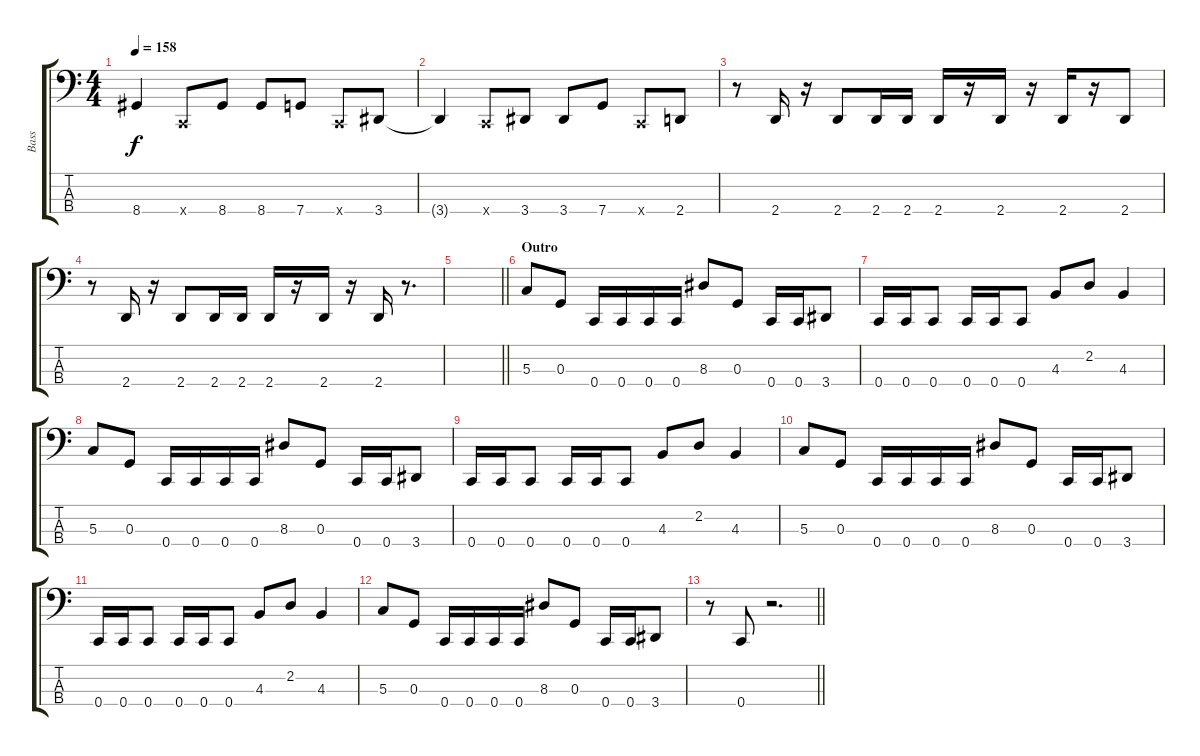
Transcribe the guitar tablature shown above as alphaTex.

\track ("Bass" "Bass") {instrument electricbasspick}
\staff {score tabs}
\tuning (F2 C2 G1 C1) {hide}
\ts (4 4)
\tempo 158
\clef f4
\ks c
8.4{t}.4{dy f} 0.4{x}.8 8.4.8 8.4.8 7.4.8 0.4{x}.8 3.4.8 |
3.4{t}.4 0.4{x}.8 3.4.8 3.4.8 7.4.8 0.4{x}.8 2.4.8 |
r.8 2.4.16 r.16 2.4.8 2.4.16 2.4.16 2.4.16 r.16 2.4.16 r.16 2.4.16 r.16 2.4.8 |
r.8 2.4.16 r.16 2.4.8 2.4.16 2.4.16 2.4.16 r.16 2.4.16 r.16 2.4.16 r.8{d} |
\barLineRight lightlight
|
\section ("" "Outro")
5.3.8 0.3.8 0.4.16 0.4.16 0.4.16 0.4.16 8.3.8 0.3.8 0.4.16 0.4.16 3.4.8 |
0.4.16 0.4.16 0.4.8 0.4.16 0.4.16 0.4.8 4.3.8 2.2.8 4.3.4 |
5.3.8 0.3.8 0.4.16 0.4.16 0.4.16 0.4.16 8.3.8 0.3.8 0.4.16 0.4.16 3.4.8 |
0.4.16 0.4.16 0.4.8 0.4.16 0.4.16 0.4.8 4.3.8 2.2.8 4.3.4 |
5.3.8 0.3.8 0.4.16 0.4.16 0.4.16 0.4.16 8.3.8 0.3.8 0.4.16 0.4.16 3.4.8 |
0.4.16 0.4.16 0.4.8 0.4.16 0.4.16 0.4.8 4.3.8 2.2.8 4.3.4 |
5.3.8 0.3.8 0.4.16 0.4.16 0.4.16 0.4.16 8.3.8 0.3.8 0.4.16 0.4.16 3.4.8 |
\barLineRight lightlight
r.8 0.4.8 r.2{d}
